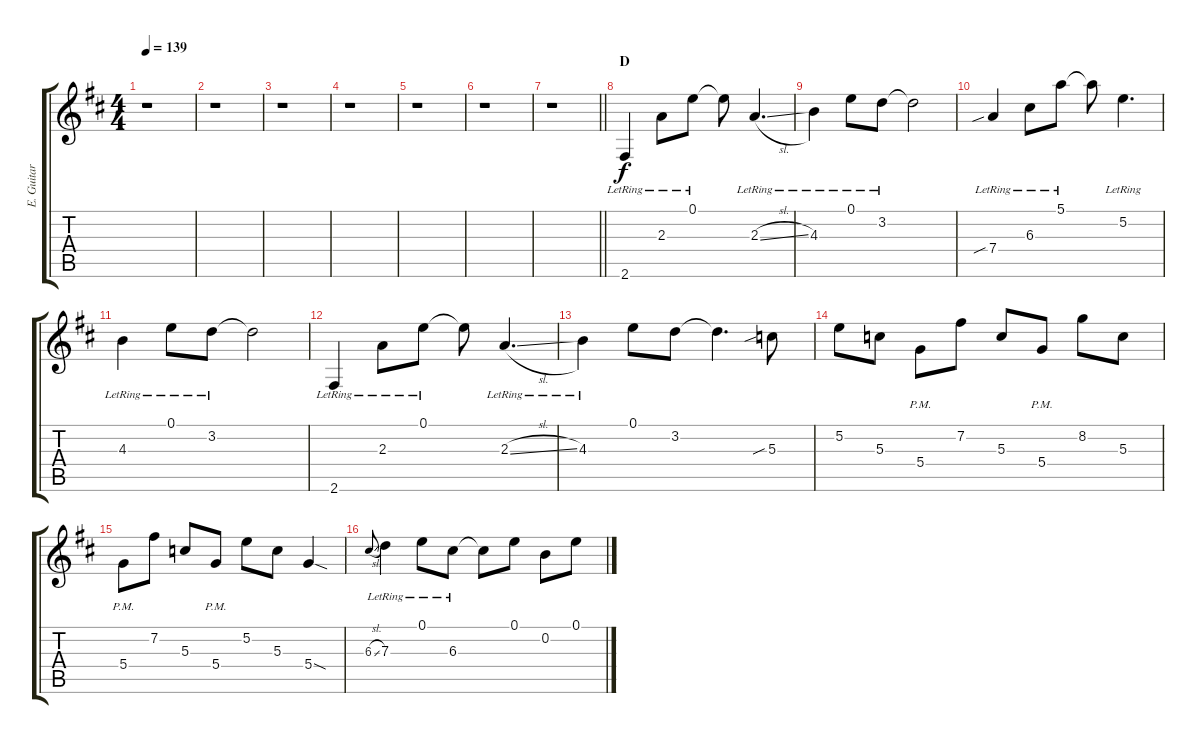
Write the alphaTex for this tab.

\track ("E. Guitar III" "E. Guitar ") {instrument overdrivenguitar}
\staff {score tabs}
\tuning (E4 B3 G3 D3 A2 E2) {hide}
\ts (4 4)
\tempo 139
\clef g2
\ks d
r.1{dy f} |
r.1 |
r.1 |
r.1 |
r.1 |
r.1 |
\barLineRight lightlight
r.1 |
\section ("" "D")
2.6{lr}.4 2.3{lr}.8 0.1{lr}.8 0.1{t}.8 2.3{sl lr}.4{d} |
4.3{lr}.4 0.1{lr}.8 3.2{lr}.8 3.2{t}.2 |
7.4{sib lr}.4 6.3{lr}.8 5.1{lr}.8 5.1{t}.8 5.2{lr}.4{d} |
4.3{lr}.4 0.1{lr}.8 3.2{lr}.8 3.2{t}.2 |
2.6{lr}.4 2.3{lr}.8 0.1{lr}.8 0.1{t}.8 2.3{sl lr}.4{d} |
4.3{lr}.4 0.1.8 3.2.8 3.2{t}.4{d} 5.3{sib}.8 |
5.2.8 5.3.8 5.4{pm}.8 7.2.8 5.3.8 5.4{pm}.8 8.2.8 5.3.8 |
5.4{pm}.8 7.2.8 5.3.8 5.4{pm}.8 5.2.8 5.3.8 5.4{sod}.4 |
6.3{sl}.8{gr onbeat} 7.3{lr}.4 0.1{lr}.8 6.3{lr}.8 6.3{t}.8 0.1.8 0.2.8 0.1.8
